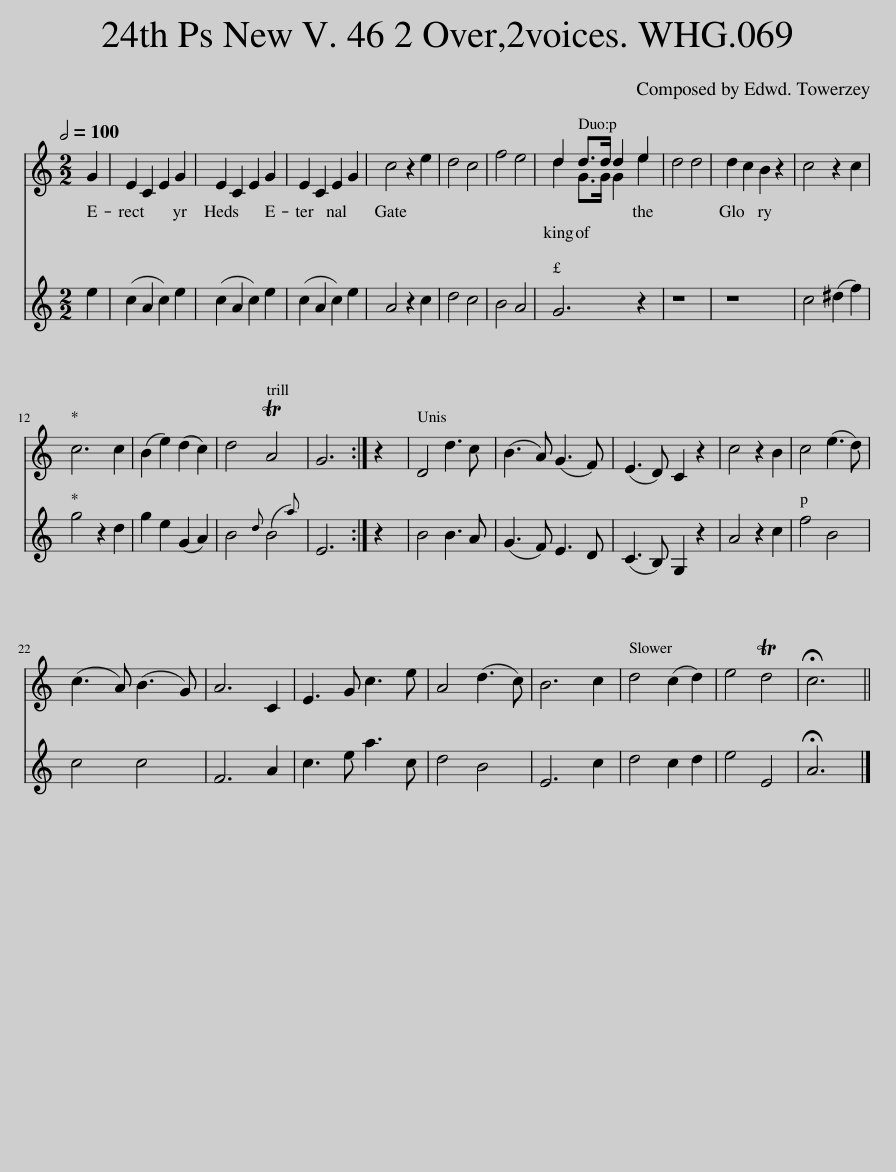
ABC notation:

X:1
%%score ( 1 2 ) 3
L:1/8
Q:1/2=100
M:2/2
I:linebreak $
K:C
V:1 treble
V:2 treble
V:3 treble
V:1
 G2 | E2 C2 E2 G2 | E2 C2 E2 G2 | E2 C2 E2 G2 | c4 z2 e2 | %5
 d4 c4 | f4 e4 | d2 d>d d2 e2 | d4 d4 | d2 c2 B2 z2 | %10
 c4 z2 c2 |$ c6 c2 | (B2 e2) (d2 c2) | d4 TA4 | G6 :| %15
 z2 | D4 d3 c | (B3 A) (G3 F) | (E3 D) C2 z2 | c4 z2 B2 | %20
 c4 (e3 d) |$ (c3 A) (B3 G) | A6 C2 | E3 G c3 e | A4 (d3 c) | %25
 B6 c2 | d4 (c2 d2) | e4 Td4 | !fermata!c6 || %29
V:2
 x2 | x8 | x8 | x8 | x8 | %5
 x8 | x8 | d2 G>G G2 e2 | x8 | x8 | %10
 x8 |$ x8 | x8 | x8 | x6 :| %15
 x2 | x8 | x8 | x8 | x8 | %20
 x8 |$ x8 | x8 | x8 | x8 | %25
 x8 | x8 | x8 | x6 || %29
V:3
 e2 | (c2 A2 c2) e2 | (c2 A2 c2) e2 | (c2 A2 c2) e2 | A4 z2 c2 | %5
 d4 c4 | B4 A4 | G6 z2 | z8 | z8 | %10
 c4 (^d2 f2) |$ g4 z2 d2 | g2 e2 (G2 A2) | B4{d} (B4{a)} | E6 :| %15
 z2 | B4 B3 A | (G3 F) E3 D | (C3 B,) G,2 z2 | A4 z2 c2 | %20
 f4 B4 |$ c4 c4 | F6 A2 | c3 e a3 c | d4 B4 | %25
 E6 c2 | d4 c2 d2 | e4 E4 | !fermata!A6 || %29
